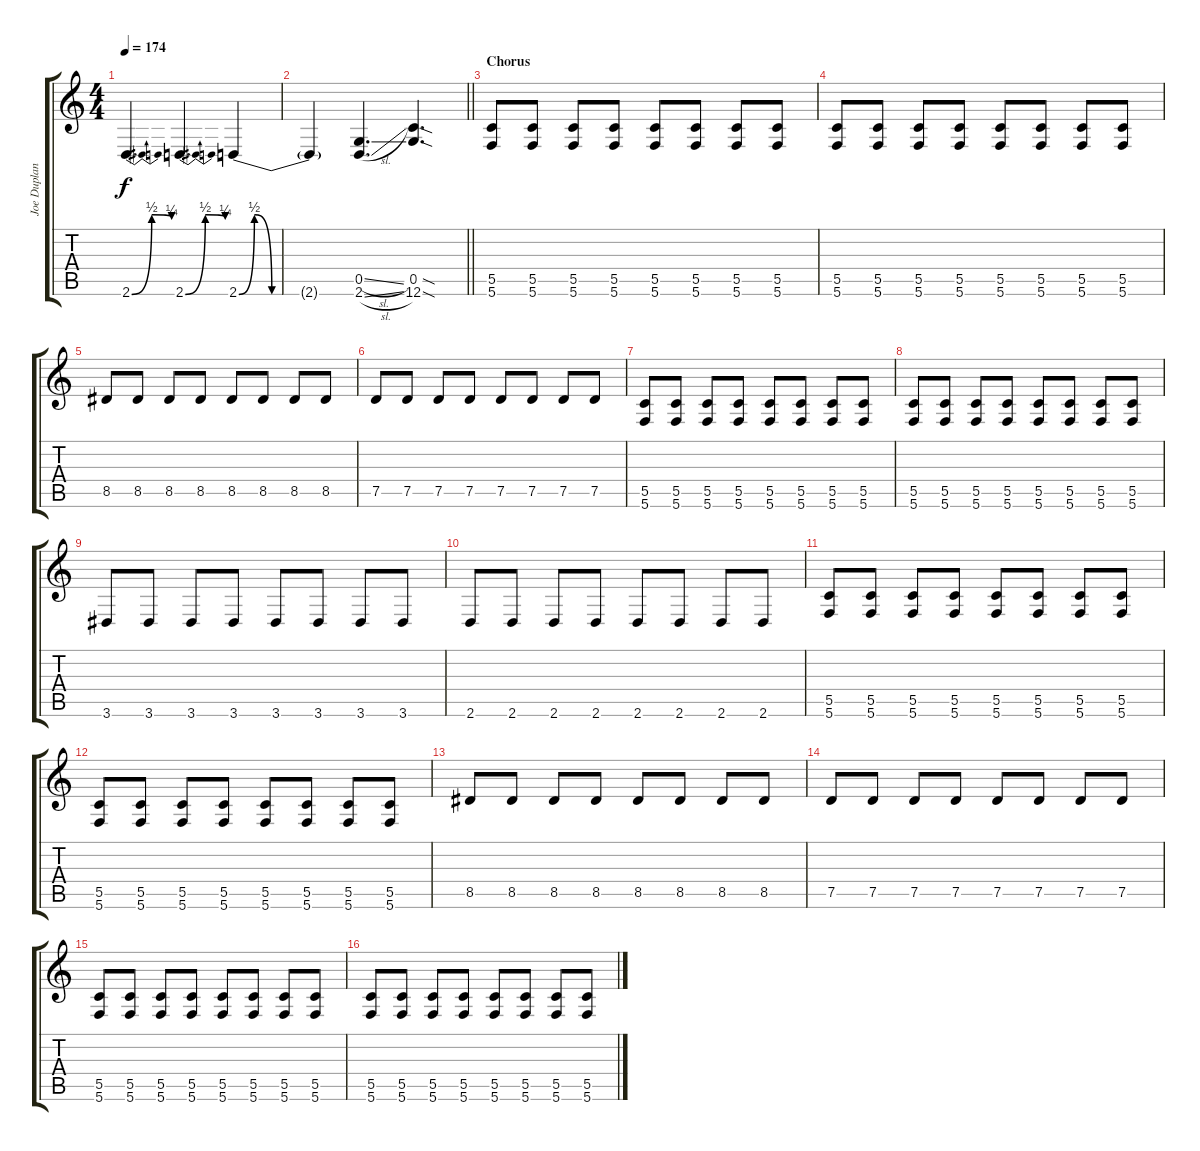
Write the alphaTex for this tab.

\track ("Joe Duplantier - RHYTHM GUITAR" "Joe Duplan") {instrument distortionguitar}
\staff {score tabs}
\tuning (D4 A3 F3 C3 G2 C2) {hide}
\ts (4 4)
\tempo 174
\clef g2
\ks c
2.6{be (bendrelease 0 0 30 2 30 2 60 1)}.4{d dy f} 2.6{be (bendrelease 0 0 30 2 30 2 60 1)}.4{d} 2.6{be (custom 0 0 8 2 17 0 60 0)}.4 |
\barLineRight lightlight
2.6{t}.4 (0.5{sl} 2.6{sl}).4{d} (0.5{sod} 12.6{sod}).4{d} |
\section ("" "Chorus")
(5.5 5.6).8 (5.5 5.6).8 (5.5 5.6).8 (5.5 5.6).8 (5.5 5.6).8 (5.5 5.6).8 (5.5 5.6).8 (5.5 5.6).8 |
(5.5 5.6).8 (5.5 5.6).8 (5.5 5.6).8 (5.5 5.6).8 (5.5 5.6).8 (5.5 5.6).8 (5.5 5.6).8 (5.5 5.6).8 |
8.5.8 8.5.8 8.5.8 8.5.8 8.5.8 8.5.8 8.5.8 8.5.8 |
7.5.8 7.5.8 7.5.8 7.5.8 7.5.8 7.5.8 7.5.8 7.5.8 |
(5.5 5.6).8 (5.5 5.6).8 (5.5 5.6).8 (5.5 5.6).8 (5.5 5.6).8 (5.5 5.6).8 (5.5 5.6).8 (5.5 5.6).8 |
(5.5 5.6).8 (5.5 5.6).8 (5.5 5.6).8 (5.5 5.6).8 (5.5 5.6).8 (5.5 5.6).8 (5.5 5.6).8 (5.5 5.6).8 |
3.6.8 3.6.8 3.6.8 3.6.8 3.6.8 3.6.8 3.6.8 3.6.8 |
2.6.8 2.6.8 2.6.8 2.6.8 2.6.8 2.6.8 2.6.8 2.6.8 |
(5.5 5.6).8 (5.5 5.6).8 (5.5 5.6).8 (5.5 5.6).8 (5.5 5.6).8 (5.5 5.6).8 (5.5 5.6).8 (5.5 5.6).8 |
(5.5 5.6).8 (5.5 5.6).8 (5.5 5.6).8 (5.5 5.6).8 (5.5 5.6).8 (5.5 5.6).8 (5.5 5.6).8 (5.5 5.6).8 |
8.5.8 8.5.8 8.5.8 8.5.8 8.5.8 8.5.8 8.5.8 8.5.8 |
7.5.8 7.5.8 7.5.8 7.5.8 7.5.8 7.5.8 7.5.8 7.5.8 |
(5.5 5.6).8 (5.5 5.6).8 (5.5 5.6).8 (5.5 5.6).8 (5.5 5.6).8 (5.5 5.6).8 (5.5 5.6).8 (5.5 5.6).8 |
(5.5 5.6).8 (5.5 5.6).8 (5.5 5.6).8 (5.5 5.6).8 (5.5 5.6).8 (5.5 5.6).8 (5.5 5.6).8 (5.5 5.6).8
